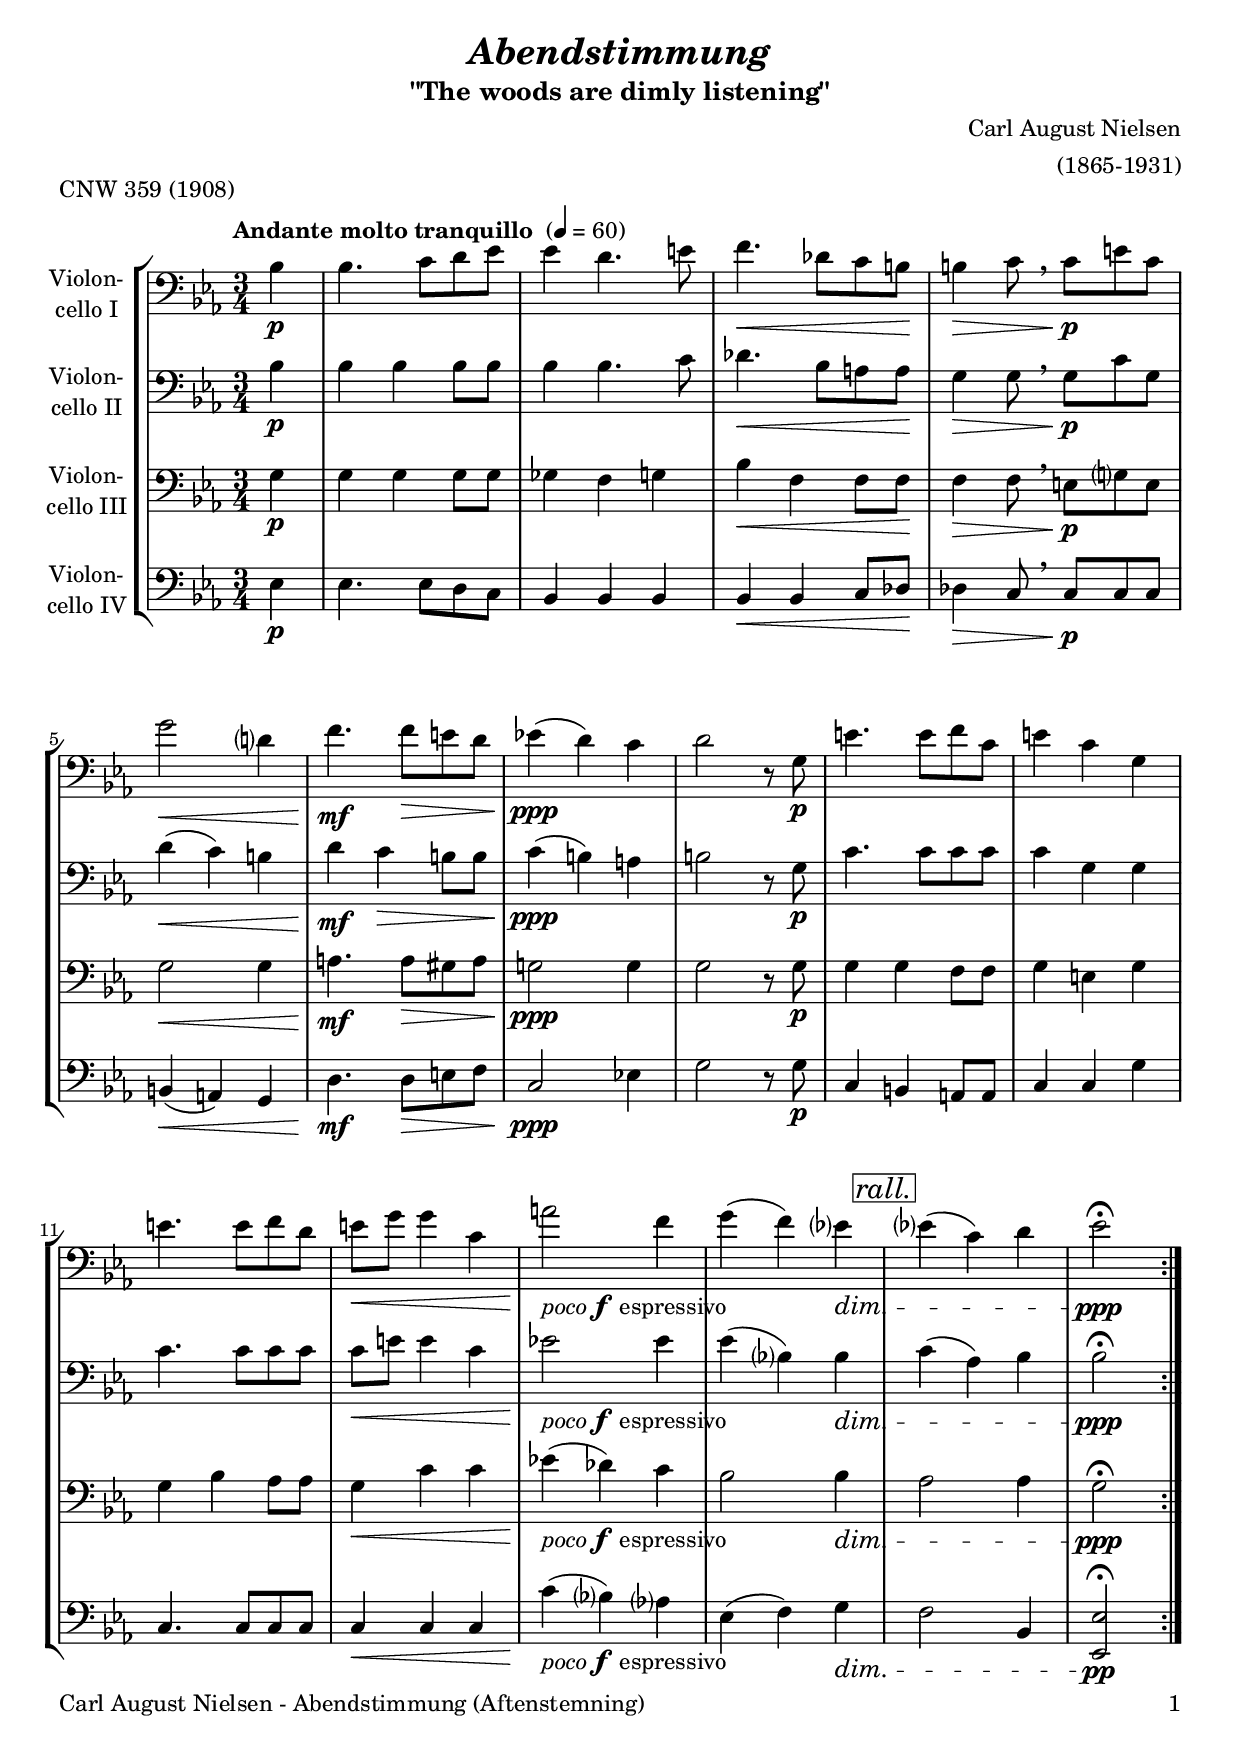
\version "2.18.2"
\include "deutsch.ly"
  
#(set-global-staff-size 20)

\header {
  title     = \markup \bold \italic "Abendstimmung"
  subtitle  = "\"The woods are dimly listening\""
  composer  = "Carl August Nielsen"
  arranger  = "(1865-1931)"
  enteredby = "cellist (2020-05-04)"
  piece     = "CNW 359 (1908)"
}

voiceconsts = {
  \key des \major
  \time 3/4
  \clef "bass"
%  \numericTimeSignature
  \compressFullBarRests
  % Set default beaming for all staves
% \set Timing.beamExceptions = #'()
% \set Timing.baseMoment     = #(ly:make-moment 1 4)
% \set Timing.beatStructure  = #'(1 1 1)
  \tempo "Andante molto tranquillo " 4=60
}

micl = "clarinet"
mifl = "flute"
miob = "oboe"
mifh = "french horn"
misx = "tenor sax"
mist = "string ensemble 1"
miba = "cello"

pofe = \markup { \italic "poco" \dynamic f " espressivo" }
rall = \mark \markup \box \italic "rall."

va = \relative c' {
  \voiceconsts

  \repeat volta 2 {
    \partial 4 as4\p
    as4. b8 c des
    des4 c4. d8
    es4.\< ces8 b a\!

    a4\> b8 \breathe b\!\p d b
    f'2\< c?4
    es4.\!\mf es8\> d c
    des!4(\!\ppp c) b

    c2 r8 f,\p
    d'4. d8 es b
    d4 b f
    d'4. d8 es c

    d\< f f4 b,
    g'2\!_\pofe es4
    f( es) des?\dim \rall
    des?( b) c
    des2\fermata\ppp
  }
}

vb = \relative c' {
  \voiceconsts

  \repeat volta 2 {
    \partial 4 as4\p
    as as as8 as
    as4 as4. b8
    ces4.\< as8 g g\!

    f4\> f8 \breathe f\!\p b f
    c'4(\< b) a
    c\!\mf b\> a8 a
    b4(\!\ppp a) g

    a2 r8 f\p
    b4. b8 b b
    b4 f f
    b4. b8 b b

    b\< d d4 b
    des!2\!_\pofe des4
    des( as?) as\dim \rall
    b( ges) as
    as2\fermata\ppp
  }
}

vc = \relative c {
  \voiceconsts

  \repeat volta 2 {
    \partial 4 f4\p
    f f f8 f
    fes4 es f
    as\< es es8 es\!

    es4\> es8 \breathe d\!\p f? d
    f2\< f4
    g4.\!\mf g8\> fis g
    f!2\!\ppp f4

    f2 r8 f\p
    f4 f es8 es
    f4 d f
    f as ges8 ges

    f4\< b b
    des!(\!_\pofe ces) b
    as2 as4\dim \rall
    ges2 ges4
    f2\fermata\ppp
  }
}

vd = \relative c {
  \voiceconsts

  \repeat volta 2 {
    \partial 4 des4\p
    des4. des8 c b
    as4 as as
    as\< as b8 ces\!

    ces4\> b8 \breathe b\!\p b b
    a4(\< g) f
    c'4.\!\mf c8\> d es
    b2\!\ppp des!4

    f2 r8 f\p
    b,4 a g8 g
    b4 b f'
    b,4. b8 b b

    b4\< b b
    b'(\!_\pofe as?) ges?
    des( es) f\dim \rall
    es2 as,4
    <des, des'>2\fermata\pp
  }
}


music = \new StaffGroup <<
      \new Staff {
	\set Staff.midiInstrument = \miba
	\set Staff.instrumentName = \markup \center-column { "Violon-" "cello I" }
	\transpose des es { \va }
      }

      \new Staff {
	\set Staff.midiInstrument = \miba
	\set Staff.instrumentName = \markup \center-column { "Violon-" "cello II" }
	\transpose des es { \vb }
      }

      \new Staff {
	\set Staff.midiInstrument = \miba
	\set Staff.instrumentName = \markup \center-column { "Violon-" "cello III" }
	\transpose des es { \vc }
      }

      \new Staff {
	\set Staff.midiInstrument = \miba
	\set Staff.instrumentName = \markup \center-column { "Violon-" "cello IV" }
	\transpose des es { \vd }
      }
>>

\book {
   \paper {
    print-page-number = ##t
    print-first-page-number = ##t
    ragged-last-bottom = ##f
    oddHeaderMarkup = \markup \null
    evenHeaderMarkup = \markup \null
    oddFooterMarkup = \markup {
      \fill-line {
        \on-the-fly #print-page-number-check-first
        "Carl August Nielsen - Abendstimmung (Aftenstemning)" \fromproperty #'page:page-number-string
      }
    }
    evenFooterMarkup = \oddFooterMarkup
  } \score {
    \music
    \layout {}
  }

  \score {
    \unfoldRepeats \music

    \midi {
      \context {
        \Score
      }
    }
  }
}